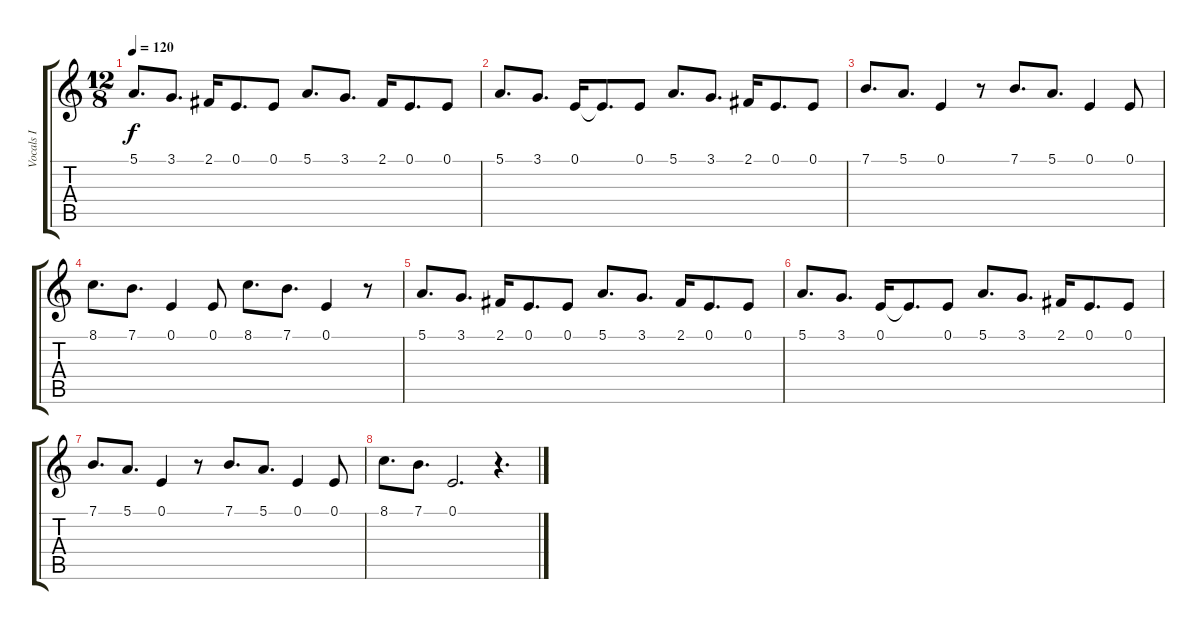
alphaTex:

\track ("Vocals I" "Vocals I") {instrument englishhorn}
\staff {score tabs}
\tuning (E4 B3 G3 D3 A2 E2) {hide}
\ts (12 8)
\tempo 120
\clef g2
\ks c
5.1.8{d dy f} 3.1.8{d} 2.1.16 0.1.8{d} 0.1.8 5.1.8{d} 3.1.8{d} 2.1.16 0.1.8{d} 0.1.8 |
5.1.8{d} 3.1.8{d} 0.1.16 0.1{t}.8{d} 0.1.8 5.1.8{d} 3.1.8{d} 2.1.16 0.1.8{d} 0.1.8 |
7.1.8{d} 5.1.8{d} 0.1.4 r.8 7.1.8{d} 5.1.8{d} 0.1.4 0.1.8 |
8.1.8{d} 7.1.8{d} 0.1.4 0.1.8 8.1.8{d} 7.1.8{d} 0.1.4 r.8 |
5.1.8{d} 3.1.8{d} 2.1.16 0.1.8{d} 0.1.8 5.1.8{d} 3.1.8{d} 2.1.16 0.1.8{d} 0.1.8 |
5.1.8{d} 3.1.8{d} 0.1.16 0.1{t}.8{d} 0.1.8 5.1.8{d} 3.1.8{d} 2.1.16 0.1.8{d} 0.1.8 |
7.1.8{d} 5.1.8{d} 0.1.4 r.8 7.1.8{d} 5.1.8{d} 0.1.4 0.1.8 |
8.1.8{d} 7.1.8{d} 0.1.2{d} r.4{d}
